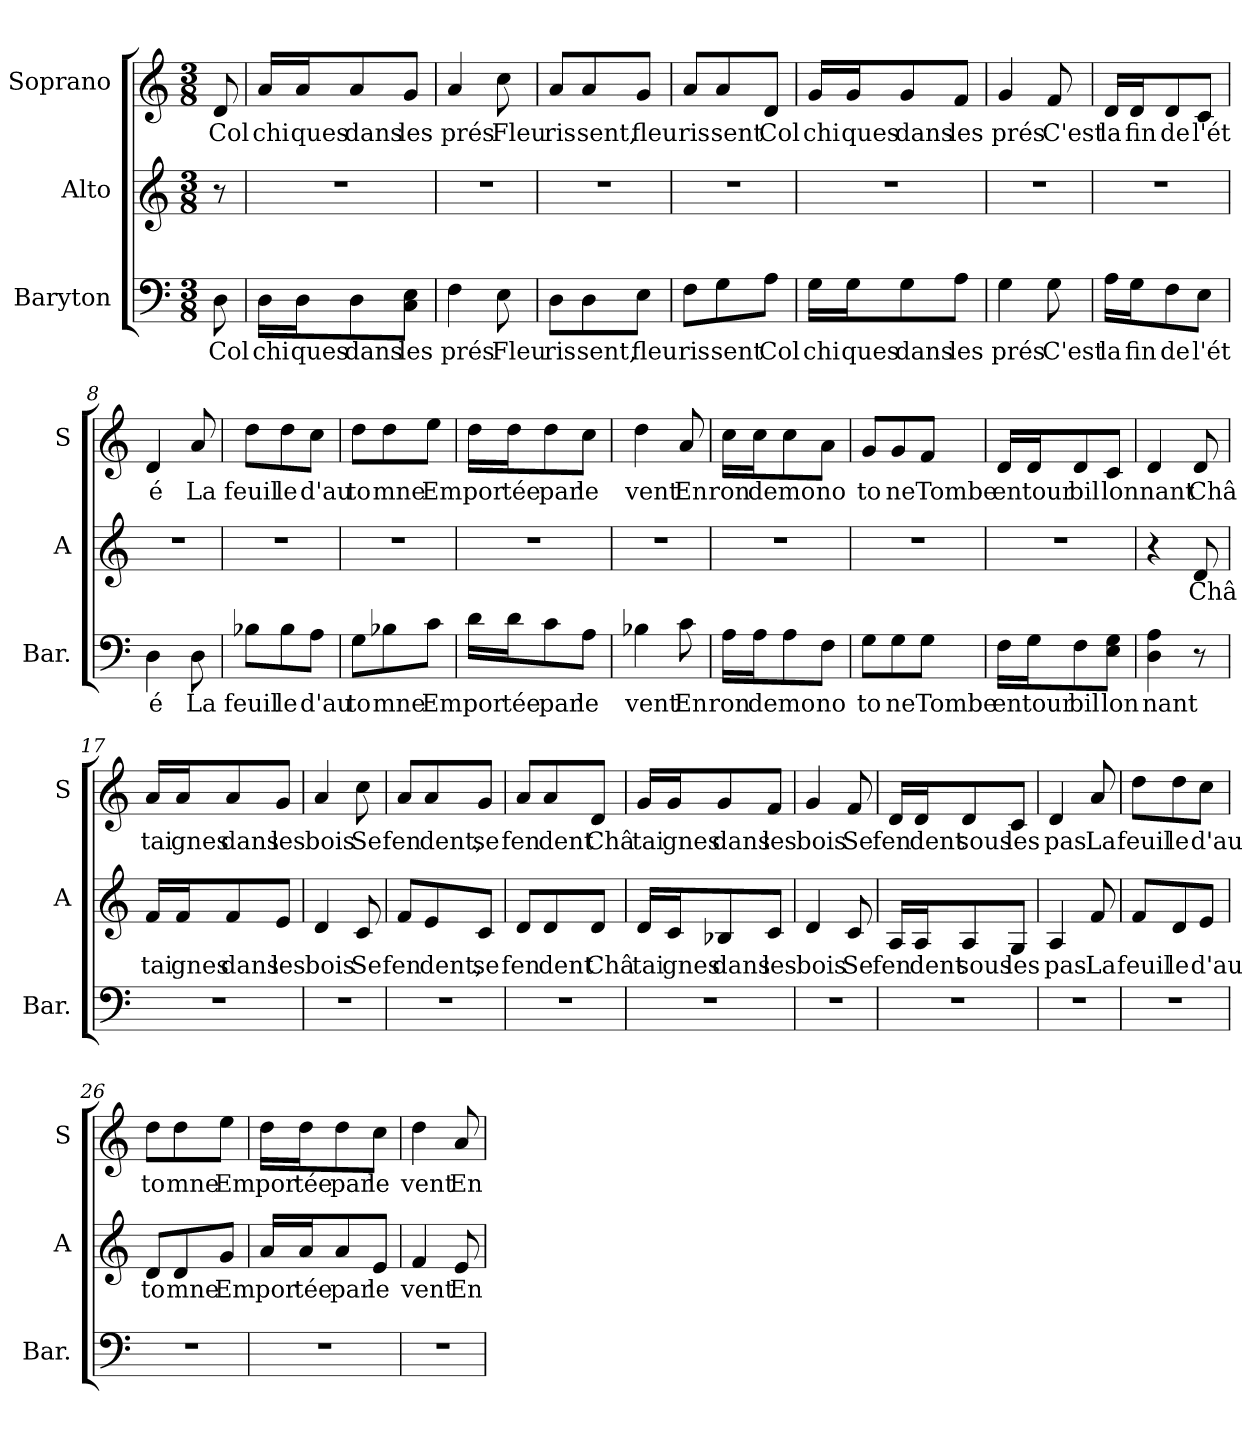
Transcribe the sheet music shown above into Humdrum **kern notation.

**kern	**text	**kern	**text	**kern	**text
*part3	*part3	*part2	*part2	*part1	*part1
*staff3	*staff3	*staff2	*staff2	*staff1	*staff1
*I"Baryton	*	*I"Alto	*	*I"Soprano	*
*I'Bar.	*	*I'A	*	*I'S	*
*clefF4	*	*clefG2	*	*clefG2	*
*k[]	*	*k[]	*	*k[]	*
*C:	*	*C:	*	*C:	*
*M3/8	*	*M3/8	*	*M3/8	*
=	=	=	=	=	=
!	!LO:LY:b	!	!	!	!LO:LY:b
8D\	Col	8r	.	8d/	Col
=1	=1	=1	=1	=1	=1
!	!LO:LY:b	!	!	!	!LO:LY:b
16D\LL	chi	4.r	.	16a/LL	chi
!	!LO:LY:b	!	!	!	!LO:LY:b
16D\J	ques	.	.	16a/J	ques
!	!LO:LY:b	!	!	!	!LO:LY:b
8D\	dans	.	.	8a/	dans
!	!LO:LY:b	!	!	!	!LO:LY:b
8C\ 8E\J	les	.	.	8g/J	les
=2	=2	=2	=2	=2	=2
!	!LO:LY:b	!	!	!	!LO:LY:b
4F\	prés	4.r	.	4a/	prés
!	!LO:LY:b	!	!	!	!LO:LY:b
8E\	Fleu	.	.	8cc\	Fleu
=3	=3	=3	=3	=3	=3
!	!LO:LY:b	!	!	!	!LO:LY:b
8D\L	ris	4.r	.	8a/L	ris
!	!LO:LY:b	!	!	!	!LO:LY:b
8D\	sent,	.	.	8a/	sent,
!	!LO:LY:b	!	!	!	!LO:LY:b
8E\J	fleu	.	.	8g/J	fleu
=4	=4	=4	=4	=4	=4
!	!LO:LY:b	!	!	!	!LO:LY:b
8F\L	ris	4.r	.	8a/L	ris
!	!LO:LY:b	!	!	!	!LO:LY:b
8G\	sent	.	.	8a/	sent
!	!LO:LY:b	!	!	!	!LO:LY:b
8A\J	Col	.	.	8d/J	Col
!!LO:LB:g=z
=5	=5	=5	=5	=5	=5
!	!LO:LY:b	!	!	!	!LO:LY:b
16G\LL	chi	4.r	.	16g/LL	chi
!	!LO:LY:b	!	!	!	!LO:LY:b
16G\J	ques	.	.	16g/J	ques
!	!LO:LY:b	!	!	!	!LO:LY:b
8G\	dans	.	.	8g/	dans
!	!LO:LY:b	!	!	!	!LO:LY:b
8A\J	les	.	.	8f/J	les
=6	=6	=6	=6	=6	=6
!	!LO:LY:b	!	!	!	!LO:LY:b
4G\	prés	4.r	.	4g/	prés
!	!LO:LY:b	!	!	!	!LO:LY:b
8G\	C'est	.	.	8f/	C'est
=7	=7	=7	=7	=7	=7
!	!LO:LY:b	!	!	!	!LO:LY:b
16A\LL	la	4.r	.	16d/LL	la
!	!LO:LY:b	!	!	!	!LO:LY:b
16G\J	fin	.	.	16d/J	fin
!	!LO:LY:b	!	!	!	!LO:LY:b
8F\	de	.	.	8d/	de
!	!LO:LY:b	!	!	!	!LO:LY:b
8E\J	l'ét	.	.	8c/J	l'ét
=8	=8	=8	=8	=8	=8
!	!LO:LY:b	!	!	!	!LO:LY:b
4D\	é	4.r	.	4d/	é
!	!LO:LY:b	!	!	!	!LO:LY:b
8D\	La	.	.	8a/	La
!!LO:LB:g=z
=9	=9	=9	=9	=9	=9
!	!LO:LY:b	!	!	!	!LO:LY:b
8B-X\L	feuil	4.r	.	8dd\L	feuil
!	!LO:LY:b	!	!	!	!LO:LY:b
8B-\	le	.	.	8dd\	le
!	!LO:LY:b	!	!	!	!LO:LY:b
8A\J	d'au	.	.	8cc\J	d'au
=10	=10	=10	=10	=10	=10
!	!LO:LY:b	!	!	!	!LO:LY:b
8G\L	to	4.r	.	8dd\L	to
!	!LO:LY:b	!	!	!	!LO:LY:b
8B-X\	mne	.	.	8dd\	mne
!	!LO:LY:b	!	!	!	!LO:LY:b
8c\J	Em	.	.	8ee\J	Em
=11	=11	=11	=11	=11	=11
!	!LO:LY:b	!	!	!	!LO:LY:b
16d\LL	por	4.r	.	16dd\LL	por
!	!LO:LY:b	!	!	!	!LO:LY:b
16d\J	tée	.	.	16dd\J	tée
!	!LO:LY:b	!	!	!	!LO:LY:b
8c\	par	.	.	8dd\	par
!	!LO:LY:b	!	!	!	!LO:LY:b
8A\J	le	.	.	8cc\J	le
=12	=12	=12	=12	=12	=12
!	!LO:LY:b	!	!	!	!LO:LY:b
4B-X\	vent	4.r	.	4dd\	vent
!	!LO:LY:b	!	!	!	!LO:LY:b
8c\	En	.	.	8a/	En
!!LO:LB:g=z
=13	=13	=13	=13	=13	=13
!	!LO:LY:b	!	!	!	!LO:LY:b
16A\LL	ron	4.r	.	16cc\LL	ron
!	!LO:LY:b	!	!	!	!LO:LY:b
16A\J	de	.	.	16cc\J	de
!	!LO:LY:b	!	!	!	!LO:LY:b
8A\	mo	.	.	8cc\	mo
!	!LO:LY:b	!	!	!	!LO:LY:b
8F\J	no	.	.	8a\J	no
=14	=14	=14	=14	=14	=14
!	!LO:LY:b	!	!	!	!LO:LY:b
8G\L	to	4.r	.	8g/L	to
!	!LO:LY:b	!	!	!	!LO:LY:b
8G\	ne	.	.	8g/	ne
!	!LO:LY:b	!	!	!	!LO:LY:b
8G\J	Tombe	.	.	8f/J	Tombe
=15	=15	=15	=15	=15	=15
!	!LO:LY:b	!	!	!	!LO:LY:b
16F\LL	en	4.r	.	16d/LL	en
!	!LO:LY:b	!	!	!	!LO:LY:b
16G\J	tour	.	.	16d/J	tour
!	!LO:LY:b	!	!	!	!LO:LY:b
8F\	bil	.	.	8d/	bil
!	!LO:LY:b	!	!	!	!LO:LY:b
8E\ 8G\J	lon	.	.	8c/J	lon
=16	=16	=16	=16	=16	=16
!	!LO:LY:b	!	!	!	!LO:LY:b
4D\ 4A\	nant	4r	.	4d/	nant
!	!	!	!LO:LY:b	!	!LO:LY:b
8r	.	8d/	Châ	8d/	Châ
!!LO:PB:g=z
=17	=17	=17	=17	=17	=17
!	!	!	!LO:LY:b	!	!LO:LY:b
4.r	.	16f/LL	tai	16a/LL	tai
!	!	!	!LO:LY:b	!	!LO:LY:b
.	.	16f/J	gnes	16a/J	gnes
!	!	!	!LO:LY:b	!	!LO:LY:b
.	.	8f/	dans	8a/	dans
!	!	!	!LO:LY:b	!	!LO:LY:b
.	.	8e/J	les	8g/J	les
=18	=18	=18	=18	=18	=18
!	!	!	!LO:LY:b	!	!LO:LY:b
4.r	.	4d/	bois	4a/	bois
!	!	!	!LO:LY:b	!	!LO:LY:b
.	.	8c/	Se	8cc\	Se
=19	=19	=19	=19	=19	=19
!	!	!	!LO:LY:b	!	!LO:LY:b
4.r	.	8f/L	fen	8a/L	fen
!	!	!	!LO:LY:b	!	!LO:LY:b
.	.	8e/	dent,	8a/	dent,
!	!	!	!LO:LY:b	!	!LO:LY:b
.	.	8c/J	se	8g/J	se
=20	=20	=20	=20	=20	=20
!	!	!	!LO:LY:b	!	!LO:LY:b
4.r	.	8d/L	fen	8a/L	fen
!	!	!	!LO:LY:b	!	!LO:LY:b
.	.	8d/	dent	8a/	dent
!	!	!	!LO:LY:b	!	!LO:LY:b
.	.	8d/J	Châ	8d/J	Châ
!!LO:LB:g=z
=21	=21	=21	=21	=21	=21
!	!	!	!LO:LY:b	!	!LO:LY:b
4.r	.	16d/LL	tai	16g/LL	tai
!	!	!	!LO:LY:b	!	!LO:LY:b
.	.	16c/J	gnes	16g/J	gnes
!	!	!	!LO:LY:b	!	!LO:LY:b
.	.	8B-X/	dans	8g/	dans
!	!	!	!LO:LY:b	!	!LO:LY:b
.	.	8c/J	les	8f/J	les
=22	=22	=22	=22	=22	=22
!	!	!	!LO:LY:b	!	!LO:LY:b
4.r	.	4d/	bois	4g/	bois
!	!	!	!LO:LY:b	!	!LO:LY:b
.	.	8c/	Se	8f/	Se
=23	=23	=23	=23	=23	=23
!	!	!	!LO:LY:b	!	!LO:LY:b
4.r	.	16A/LL	fen	16d/LL	fen
!	!	!	!LO:LY:b	!	!LO:LY:b
.	.	16A/J	dent	16d/J	dent
!	!	!	!LO:LY:b	!	!LO:LY:b
.	.	8A/	sous	8d/	sous
!	!	!	!LO:LY:b	!	!LO:LY:b
.	.	8G/J	les	8c/J	les
=24	=24	=24	=24	=24	=24
!	!	!	!LO:LY:b	!	!LO:LY:b
4.r	.	4A/	pas	4d/	pas
!	!	!	!LO:LY:b	!	!LO:LY:b
.	.	8f/	La	8a/	La
!!LO:LB:g=z
=25	=25	=25	=25	=25	=25
!	!	!	!LO:LY:b	!	!LO:LY:b
4.r	.	8f/L	feuil	8dd\L	feuil
!	!	!	!LO:LY:b	!	!LO:LY:b
.	.	8d/	le	8dd\	le
!	!	!	!LO:LY:b	!	!LO:LY:b
.	.	8e/J	d'au	8cc\J	d'au
=26	=26	=26	=26	=26	=26
!	!	!	!LO:LY:b	!	!LO:LY:b
4.r	.	8d/L	to	8dd\L	to
!	!	!	!LO:LY:b	!	!LO:LY:b
.	.	8d/	mne	8dd\	mne
!	!	!	!LO:LY:b	!	!LO:LY:b
.	.	8g/J	Em	8ee\J	Em
=27	=27	=27	=27	=27	=27
!	!	!	!LO:LY:b	!	!LO:LY:b
4.r	.	16a/LL	por	16dd\LL	por
!	!	!	!LO:LY:b	!	!LO:LY:b
.	.	16a/J	tée	16dd\J	tée
!	!	!	!LO:LY:b	!	!LO:LY:b
.	.	8a/	par	8dd\	par
!	!	!	!LO:LY:b	!	!LO:LY:b
.	.	8e/J	le	8cc\J	le
=28	=28	=28	=28	=28	=28
!	!	!	!LO:LY:b	!	!LO:LY:b
4.r	.	4f/	vent	4dd\	vent
!	!	!	!LO:LY:b	!	!LO:LY:b
.	.	8e/	En	8a/	En
=	=	=	=	=	=
*-	*-	*-	*-	*-	*-
